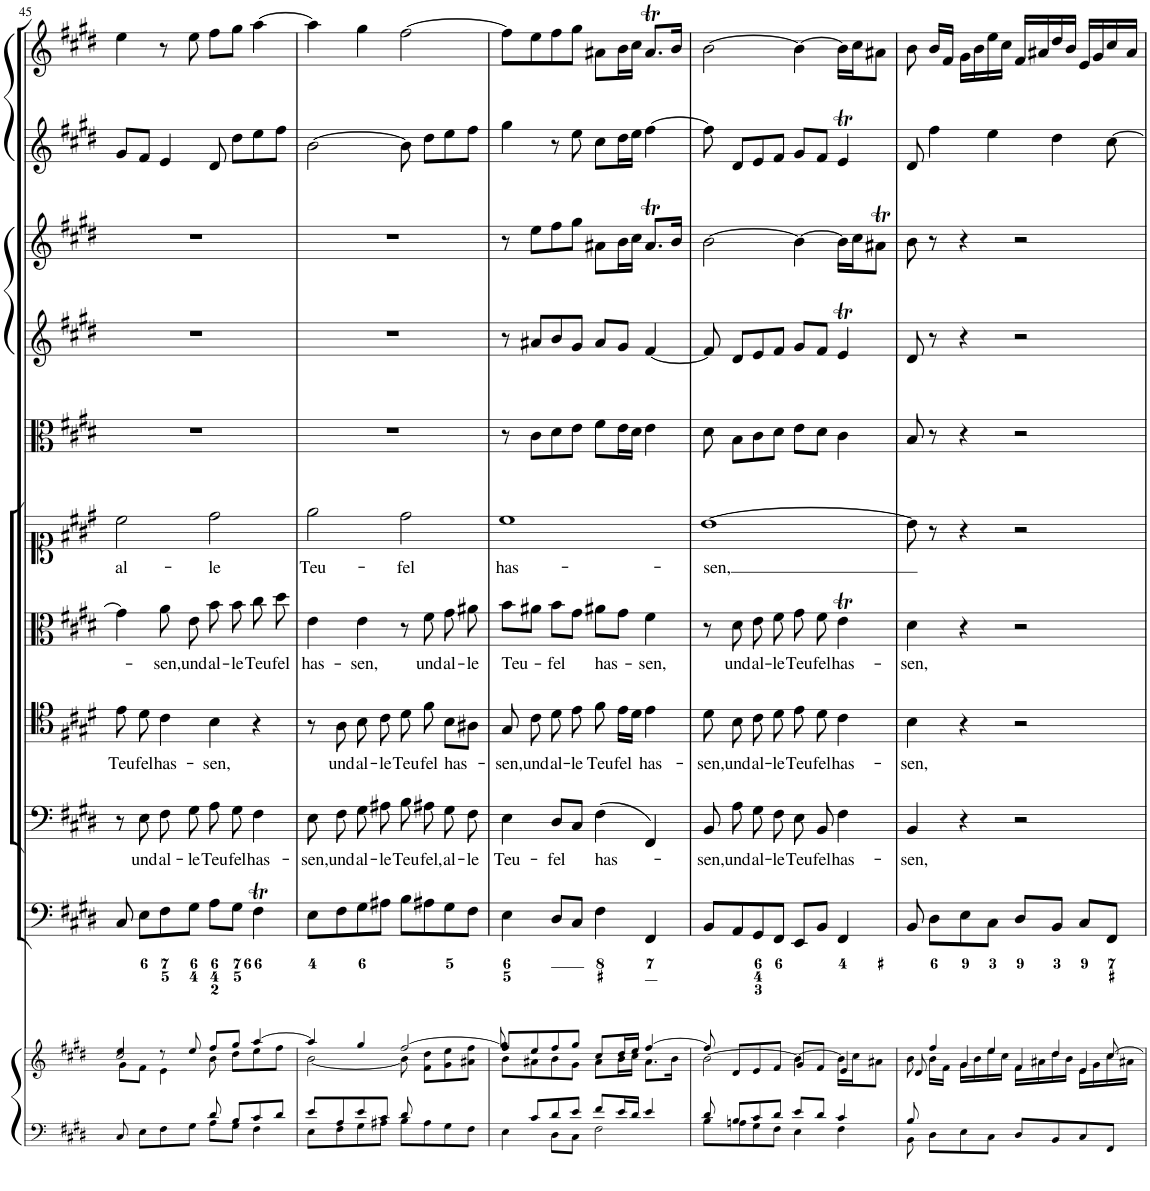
**kern	**kern	**kern	**kern	**text	**kern	**text	**kern	**text	**kern	**text	**kern	**kern	**kern	**kern	**kern
*part11	*part11	*part10	*part9	*part9	*part8	*part8	*part7	*part7	*part6	*part6	*part5	*part4	*part3	*part2	*part1
*staff12	*staff11	*staff10	*staff9	*staff9	*staff8	*staff8	*staff7	*staff7	*staff6	*staff6	*staff5	*staff4	*staff3	*staff2	*staff1
*I"Piano reduction	*	*I"Continuo	*I"Basso	*	*I"Tenore	*	*I"Alto	*	*I"Soprano	*	*I"Viola	*I"Violino II	*I"Violino I	*I"Oboe d'amore II	*I"Oboe d'amore I
*I'Pno	*	*	*	*	*	*	*	*	*	*	*I'Vla	*I'Vln	*I'Vln	*I'Ob	*I'Ob
!!LO:PB:g=z
*clefF4	*clefG2	*clefF4	*clefF4	*	*clefC4	*	*clefC3	*	*clefC1	*	*clefC3	*clefG2	*clefG2	*clefG2	*clefG2
*k[f#c#g#d#]	*k[f#c#g#d#]	*k[f#c#g#d#]	*k[f#c#g#d#]	*	*k[f#c#g#d#]	*	*k[f#c#g#d#]	*	*k[f#c#g#d#]	*	*k[f#c#g#d#]	*k[f#c#g#d#]	*k[f#c#g#d#]	*k[f#c#g#d#]	*k[f#c#g#d#]
*M4/4	*M4/4	*M4/4	*M4/4	*	*M4/4	*	*M4/4	*	*M4/4	*	*M4/4	*M4/4	*M4/4	*M4/4	*M4/4
*met(c)	*met(c)	*met(c)	*met(c)	*	*met(c)	*	*met(c)	*	*met(c)	*	*met(c)	*met(c)	*met(c)	*met(c)	*met(c)
=45	=45	=45	=45	=45	=45	=45	=45	=45	=45	=45	=45	=45	=45	=45	=45
*^	*^	*	*	*	*	*	*	*	*	*	*	*	*	*	*
*	*	*	*^	*	*	*	*	*	*	*	*	*	*	*	*	*	*
!	!	!	!	!	!	!	!	!	!LO:LY:b	!	!	!	!LO:LY:b	!	!	!	!	!
2ryy	8C#/	4ee/	8g#\L	2cc#/	8C#/	8r	.	8e\	Teu-	4g#\]	.	2cc#\	al-	1r	1r	1r	8g#/L	4ee\
!	!	!	!	!	!	!	!LO:LY:b	!	!LO:LY:b	!	!	!	!	!	!	!	!	!
.	8E\L	.	8f#\J	.	8E\L	8E\	und	8d#\	-fel	.	.	.	.	.	.	.	8f#/J	.
!	!	!	!	!	!	!	!LO:LY:b	!	!LO:LY:b	!	!LO:LY:b	!	!	!	!	!	!	!
.	8F#\	8r	4e\	.	8F#\	8F#\	al-	4c#\	has-	8a\	-sen,	.	.	.	.	.	4e/	8r
!	!	!	!	!	!	!	!LO:LY:b	!	!	!	!LO:LY:b	!	!	!	!	!	!	!
.	8G#\J	8ee/	.	.	8G#\J	8G#\	-le	.	.	8e\	und	.	.	.	.	.	.	8ee\
!	!	!	!	!	!	!	!LO:LY:b	!	!LO:LY:b	!	!LO:LY:b	!	!LO:LY:b	!	!	!	!	!
8d#/	8A\L	8ff#/L	8b\	2ryy	8A\L	8A\	Teu-	4B\	-sen,	8b\	al-	2dd#\	-le	.	.	.	8d#/	8ff#\L
!	!	!	!	!	!	!	!LO:LY:b	!	!	!	!LO:LY:b	!	!	!	!	!	!	!
8B/L	8G#\J	8gg#/J	8dd#\L	.	8G#\J	8G#\	-fel	.	.	8b\	-le	.	.	.	.	.	8dd#\L	8gg#\J
!	!	!	!	!	!	!	!LO:LY:b	!	!	!	!LO:LY:b	!	!	!	!	!	!	!
8c#/	4F#\	[4aa/	8ee\	.	4F#T\	4F#\	has-	4r	.	8cc#\	Teu-	.	.	.	.	.	8ee\	[4aa\
!	!	!	!	!	!	!	!	!	!	!	!LO:LY:b	!	!	!	!	!	!	!
8d#/J	.	.	8ff#\J	.	.	.	.	.	.	8dd#\	-fel	.	.	.	.	.	8ff#\J	.
*	*	*	*v	*v	*	*	*	*	*	*	*	*	*	*	*	*	*	*
=46	=46	=46	=46	=46	=46	=46	=46	=46	=46	=46	=46	=46	=46	=46	=46	=46	=46
!	!	!	!	!	!	!LO:LY:b	!	!	!	!LO:LY:b	!	!LO:LY:b	!	!	!	!	!
8e/L	8E\L	4aa/]	[2b\	8E\L	8E\	-sen,	8r	.	4e\	has-	2ee\	Teu-	1r	1r	1r	[2b\	4aa\]
!	!	!	!	!	!	!LO:LY:b	!	!LO:LY:b	!	!	!	!	!	!	!	!	!
8A/	8F#\	.	.	8F#\	8F#\	und	8A\	und	.	.	.	.	.	.	.	.	.
!	!	!	!	!	!	!LO:LY:b	!	!LO:LY:b	!	!LO:LY:b	!	!	!	!	!	!	!
8e/	8G#\	4gg#/	.	8G#\	8G#\	al-	8B\	al-	4e\	-sen,	.	.	.	.	.	.	4gg#\
!	!	!	!	!	!	!LO:LY:b	!	!LO:LY:b	!	!	!	!	!	!	!	!	!
8c#/J	8A#X\J	.	.	8A#X\J	8A#X\	-le	8c#\	-le	.	.	.	.	.	.	.	.	.
!	!	!	!	!	!	!LO:LY:b	!	!LO:LY:b	!	!	!	!LO:LY:b	!	!	!	!	!
8d#/	8B\L	[2ff#/	8b\]	8B\L	8B\	Teu-	8d#\	Teu-	8r	.	2dd#\	-fel	.	.	.	8b\]	[2ff#\
!	!	!	!	!	!	!LO:LY:b	!	!LO:LY:b	!	!LO:LY:b	!	!	!	!	!	!	!
8ryy	8A#\	.	8f#\ 8dd#\L	8A#X\	8A#X\	-fel,	8f#\	-fel	8f#\	und	.	.	.	.	.	8dd#\L	.
!	!	!	!	!	!	!LO:LY:b	!	!LO:LY:b	!	!LO:LY:b	!	!	!	!	!	!	!
4ryy	8G#\	.	8g#\ 8ee\	8G#\	8G#\	al-	8B\L	has-	8g#\	al-	.	.	.	.	.	8ee\	.
!	!	!	!	!	!	!LO:LY:b	!	!	!	!LO:LY:b	!	!	!	!	!	!	!
.	8F#\J	.	8a#X\ 8ff#\J	8F#\J	8F#\	-le	8A#X\J	.	8a#X\	-le	.	.	.	.	.	8ff#\J	.
=47	=47	=47	=47	=47	=47	=47	=47	=47	=47	=47	=47	=47	=47	=47	=47	=47	=47
*	*	*	*^	*	*	*	*	*	*	*	*	*	*	*	*	*	*
!	!	!	!	!	!	!	!LO:LY:b	!	!LO:LY:b	!	!LO:LY:b	!	!LO:LY:b	!	!	!	!	!
8ryy	4E\	8ff#/L]	8b\L	8gg#/	4E\	4E\	Teu-	8G#/	-sen,	8b\L	Teu-	1cc#	has-	8r	8r	8r	4gg#\	8ff#\L]
!	!	!	!	!	!	!	!	!	!LO:LY:b	!	!	!	!	!	!	!	!	!
8c#/L	.	8ee/	8a#X\	2..ryy	.	.	.	8c#\	und	8a#X\J	.	.	.	8c#\L	8a#X/L	8ee\L	.	8ee\
!	!	!	!	!	!	!	!LO:LY:b	!	!LO:LY:b	!	!LO:LY:b	!	!	!	!	!	!	!
8d#/	8D#\L	8ff#/	8b\	.	8D#/L	8D#/L	-fel	8d#\	al-	8b\L	-fel	.	.	8d#\	8b/	8ff#\	8r	8ff#\
!	!	!	!	!	!	!	!	!	!LO:LY:b	!	!	!	!	!	!	!	!	!
8e/J	8C#\J	8gg#/J	8g#\J	.	8C#/J	8C#/J	.	8e\	-le	8g#\J	.	.	.	8e\J	8g#/J	8gg#\J	8ee\	8gg#\J
!	!	!	!	!	!	!	!LO:LY:b	!	!LO:LY:b	!	!LO:LY:b	!	!	!	!	!	!	!
8f#/L	2F#\	8cc#/L	8a#\L	.	4F#\	(4F#\	has-	8f#\	Teu-	8a#X\L	has-	.	.	8f#\L	8a#/L	8a#X\L	8cc#\L	8a#X\L
!	!	!	!	!	!	!	!	!	!LO:LY:b	!	!	!	!	!	!	!	!	!
16e/L	.	16dd#/L	16b\L	.	.	.	.	16e\LL	-fel	8g#\J	.	.	.	16e\L	8g#/J	16b\L	16dd#\L	16b\L
16d#/JJ	.	16ee/JJ	16cc#\JJ	.	.	.	.	16d#\JJ	.	.	.	.	.	16d#\JJ	.	16cc#\JJ	16ee\JJ	16cc#\JJ
!	!	!	!	!	!	!	!	!	!LO:LY:b	!	!LO:LY:b	!	!	!	!	!	!	!
4e/	.	[4ff#/	8.a#\L	.	4FF#/	4FF#/)	.	4e\	has-	4f#\	-sen,	.	.	4e\	[4f#/	8.a#t/L	[4ff#\	8.a#t/L
.	.	.	16b\Jk	.	.	.	.	.	.	.	.	.	.	.	.	16b/Jk	.	16b/Jk
*	*	*	*v	*v	*	*	*	*	*	*	*	*	*	*	*	*	*	*
=48	=48	=48	=48	=48	=48	=48	=48	=48	=48	=48	=48	=48	=48	=48	=48	=48	=48
!	!	!	!	!	!	!LO:LY:b	!	!LO:LY:b	!	!	!	!LO:LY:b	!	!	!	!	!
8d#/	8B\L	8ff#/]	[>2b\	8BB/L	8BB/	-sen,	8d#\	-sen,	8r	.	[1b	-sen,	8d#\	8f#/]	[2b\	8ff#\]	[2b\
!	!	!	!	!	!	!LO:LY:b	!	!LO:LY:b	!	!LO:LY:b	!	!	!	!	!	!	!
8B/L	8An\	8d#/L	.	8AA/	8A\	und	8B\	und	8d#\	und	.	.	8B\L	8d#/L	.	8d#/L	.
!	!	!	!	!	!	!LO:LY:b	!	!LO:LY:b	!	!LO:LY:b	!	!	!	!	!	!	!
8c#/	8G#\	8e/	.	8GG#/	8G#\	al-	8c#\	al-	8e\	al-	.	.	8c#\	8e/	.	8e/	.
!	!	!	!	!	!	!LO:LY:b	!	!LO:LY:b	!	!LO:LY:b	!	!	!	!	!	!	!
8d#/J	8F#\J	8f#/J	.	8FF#/J	8F#\	-le	8d#\	-le	8f#\	-le	.	.	8d#\J	8f#/J	.	8f#/J	.
!	!	!	!	!	!	!LO:LY:b	!	!LO:LY:b	!	!LO:LY:b	!	!	!	!	!	!	!
8e/L	4E\	8g#/L	4b\_	8EE/L	8E\	Teu-	8e\	Teu-	8g#\	Teu-	.	.	8e\L	8g#/L	4b\_	8g#/L	4b\_
!	!	!	!	!	!	!LO:LY:b	!	!LO:LY:b	!	!LO:LY:b	!	!	!	!	!	!	!
8d#/J	.	8f#/J	.	8BB/J	8BB/	-fel	8d#\	-fel	8f#\	-fel	.	.	8d#\J	8f#/J	.	8f#/J	.
!	!	!	!	!	!	!LO:LY:b	!	!LO:LY:b	!	!LO:LY:b	!	!	!	!	!	!	!
4c#/	4F#\	4e/	16b\LL]	4FF#/	4F#\	has-	4c#\	has-	4eT\	has-	.	.	4c#\	4eT/	16b\LL]	4eT/	16b\LL]
.	.	.	16cc#\J	.	.	.	.	.	.	.	.	.	.	.	16cc#\J	.	16cc#\J
.	.	.	8a#X\J	.	.	.	.	.	.	.	.	.	.	.	8a#Xt\J	.	8a#X\J
=49	=49	=49	=49	=49	=49	=49	=49	=49	=49	=49	=49	=49	=49	=49	=49	=49	=49
*	*	*	*^	*	*	*	*	*	*	*	*	*	*	*	*	*	*
!	!	!	!	!	!	!	!LO:LY:b	!	!LO:LY:b	!	!LO:LY:b	!	!	!	!	!	!	!
8B/	8BB\	8d#/	8b\	4ryy	8BB/	4BB/	-sen,	4B\	-sen,	4d#\	-sen,	8b\]	.	8B/	8d#/	8b\	8d#/	8b\
8ryy	8D#\L	4ff#/	16b\LL	.	8D#\L	.	.	.	.	.	.	8r	.	8r	8r	8r	4ff#\	16b/LL
.	.	.	16f#\JJ	.	.	.	.	.	.	.	.	.	.	.	.	.	.	16f#/JJ
2.ryy	8E\	.	16g#\LL	4g#/	8E\	4r	.	4r	.	4r	.	4r	.	4r	4r	4r	.	16g#\LL
.	.	.	16b\	.	.	.	.	.	.	.	.	.	.	.	.	.	.	16b\
.	8C#\J	4ee/	16ee\	.	8C#\J	.	.	.	.	.	.	.	.	.	.	.	4ee\	16ee\
.	.	.	16cc#\JJ	.	.	.	.	.	.	.	.	.	.	.	.	.	.	16cc#\JJ
.	8D#/L	.	16f#\LL	4f#/	8D#/L	2r	.	2r	.	2r	.	2r	.	2r	2r	2r	.	16f#/LL
.	.	.	16a#X\	.	.	.	.	.	.	.	.	.	.	.	.	.	.	16a#X/
.	8BB/	4dd#/	16dd#\	.	8BB/J	.	.	.	.	.	.	.	.	.	.	.	4dd#\	16dd#/
.	.	.	16b\JJ	.	.	.	.	.	.	.	.	.	.	.	.	.	.	16b/JJ
.	8C#/	.	16e\LL	4e/	8C#/L	.	.	.	.	.	.	.	.	.	.	.	.	16e/LL
.	.	.	16g#\	.	.	.	.	.	.	.	.	.	.	.	.	.	.	16g#/
.	8FF#/J	[8cc#/	16cc#\	.	8FF#/J	.	.	.	.	.	.	.	.	.	.	.	[8cc#\	16cc#/
.	.	.	16a#X\JJ	.	.	.	.	.	.	.	.	.	.	.	.	.	.	16a#/JJ
*v	*v	*	*	*	*	*	*	*	*	*	*	*	*	*	*	*	*	*
*	*v	*v	*v	*	*	*	*	*	*	*	*	*	*	*	*	*	*
=	=	=	=	=	=	=	=	=	=	=	=	=	=	=	=
*-	*-	*-	*-	*-	*-	*-	*-	*-	*-	*-	*-	*-	*-	*-	*-
